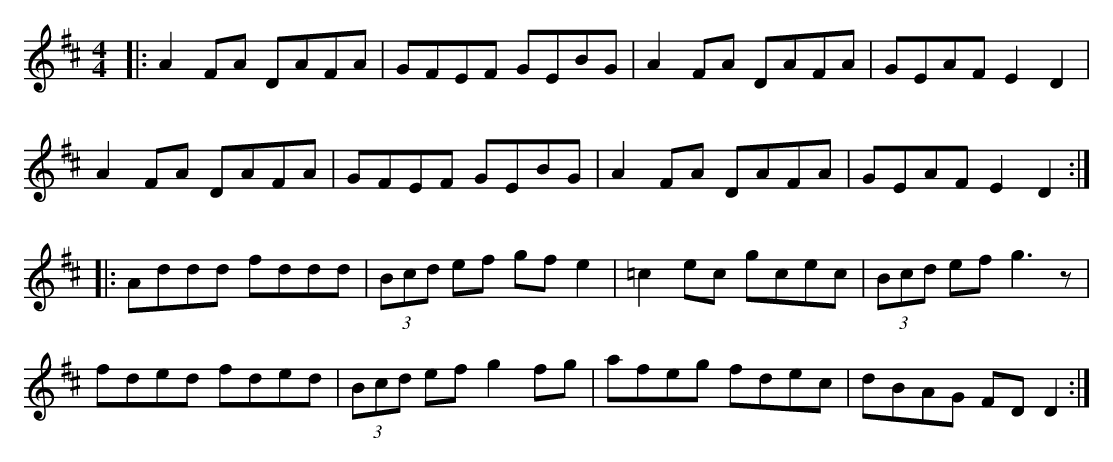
X:1
M:4/4
K:D
|:A2 FA DAFA|GFEF GEBG|A2 FA DAFA|GEAF E2 D2|
A2 FA DAFA|GFEF GEBG|A2 FA DAFA|GEAF E2 D2:|
|:Addd fddd|(3Bcd ef gf e2|=c2 ec gcec|(3Bcd ef g3 z|
fded fded|(3Bcd ef g2 fg|afeg fdec|dBAG FD D2:|
